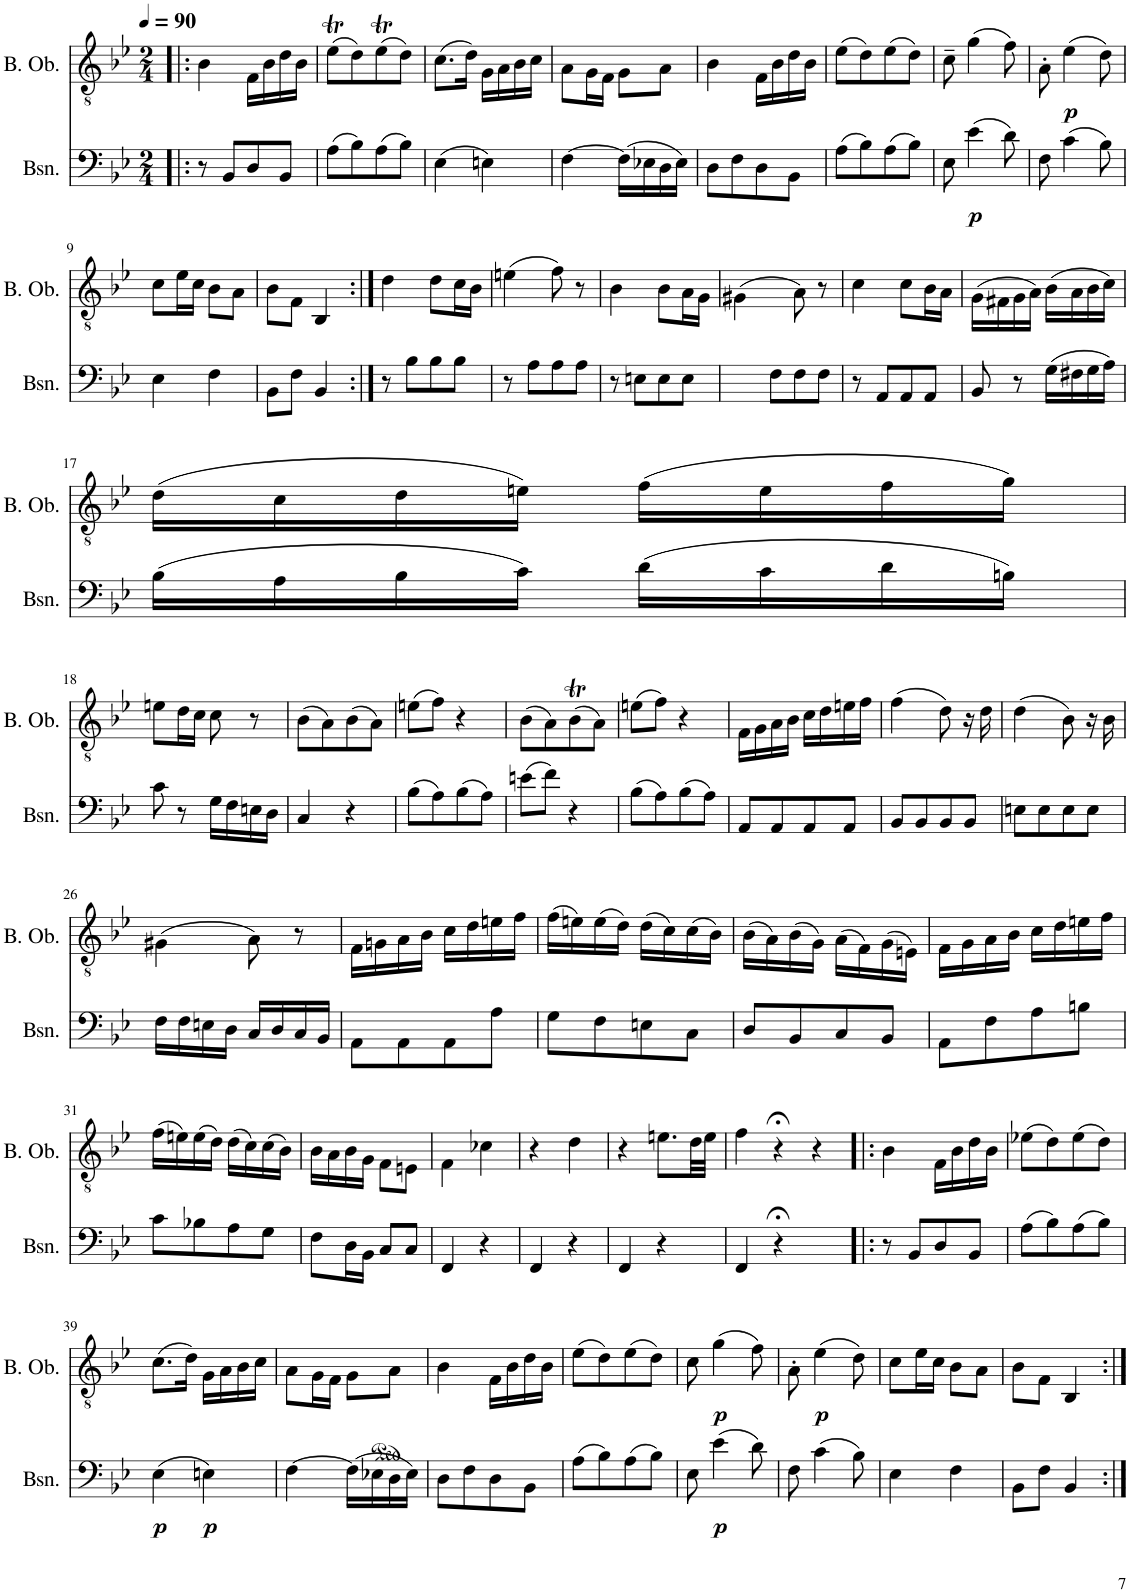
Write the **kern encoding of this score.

**kern	**dynam	**kern	**dynam
*part2	*part2	*part1	*part1
*staff2	*staff2	*staff1	*staff1
*I"Bassoon	*	*I"Bass Oboe	*
*I'Bsn.	*	*I'B. Ob.	*
!!LO:PB:g=z
*clefF4	*	*clefGv2	*
*k[b-e-]	*	*k[b-e-]	*
*M2/4	*	*M2/4	*
*MM90	*	*MM90	*
=1!|:	=1!|:	=1!|:	=1!|:
8r	.	4B-\	.
8BB-/L	.	.	.
8D/	.	16F\LL	.
.	.	16B-\	.
8BB-/J	.	16d\	.
.	.	16B-\JJ	.
=2	=2	=2	=2
(>8A\L	.	(>8e-T\L	.
8B-\)	.	8d\)	.
(>8A\	.	(>8e-T\	.
8B-\J)	.	8d\J)	.
=3	=3	=3	=3
(>4E-\	.	(>8.c\L	.
.	.	16d\Jk)	.
4En\)	.	16G\LL	.
.	.	16A\	.
.	.	16B-\	.
.	.	16c\JJ	.
=4	=4	=4	=4
[>4F\	.	8A\L	.
.	.	16G\L	.
.	.	16F\JJ	.
(>16F\LL]	.	8G\L	.
16E-X\	.	.	.
16D\	.	8A\J	.
16E-\JJ)	.	.	.
=5	=5	=5	=5
8D\L	.	4B-\	.
8F\	.	.	.
8D\	.	16F\LL	.
.	.	16B-\	.
8BB-\J	.	16d\	.
.	.	16B-\JJ	.
=6	=6	=6	=6
(>8A\L	.	(>8e-\L	.
8B-\)	.	8d\)	.
(>8A\	.	(>8e-\	.
8B-\J)	.	8d\J)	.
=7	=7	=7	=7
8E-\	.	8c~\	.
!	!LO:DY:b	!	!
(>4e-\	p	(>4g\	.
8d\)	.	8f\)	.
=8	=8	=8	=8
8F\	.	8A'\	.
!	!	!	!LO:DY:b
(>4c\	.	(>4e-\	p
8B-\)	.	8d\)	.
!!LO:LB:g=z
=9	=9	=9	=9
4E-\	.	8c\L	.
.	.	16e-\L	.
.	.	16c\JJ	.
4F\	.	8B-\L	.
.	.	8A\J	.
=10	=10	=10	=10
8BB-\L	.	8B-\L	.
8F\J	.	8F\J	.
4BB-/	.	4BB-/	.
=11:|!	=11:|!	=11:|!	=11:|!
8r	.	4d\	.
8B-\L	.	.	.
8B-\	.	8d\L	.
8B-\J	.	16c\L	.
.	.	16B-\JJ	.
=12	=12	=12	=12
8r	.	(>4en\	.
8A\L	.	.	.
8A\	.	8f\)	.
8A\J	.	8r	.
=13	=13	=13	=13
8r	.	4B-\	.
8En\L	.	.	.
8E\	.	8B-\L	.
8E\J	.	16A\L	.
.	.	16G\JJ	.
=14	=14	=14	=14
4ryy	.	(>4G#X\	.
8F\L	.	8ryy	.
8F\	.	8A\)	.
8F\J	.	8r	.
=15	=15	=15	=15
8r	.	4c\	.
8AA/L	.	.	.
8AA/	.	8c\L	.
8AA/J	.	16B-\L	.
.	.	16A\JJ	.
=16	=16	=16	=16
8BB-/	.	(>16G\LL	.
.	.	16F#X\	.
8r	.	16G\	.
.	.	16A\JJ)	.
(>16G\LL	.	(>16B-\LL	.
16F#X\	.	16A\	.
16G\	.	16B-\	.
16A\JJ)	.	16c\JJ)	.
!!LO:LB:g=z
=17	=17	=17	=17
(>16B-\LL	.	(>16d\LL	.
16A\	.	16c\	.
16B-\	.	16d\	.
16c\JJ)	.	16en\JJ)	.
(>16d\LL	.	(>16f\LL	.
16c\	.	16e\	.
16d\	.	16f\	.
16Bn\JJ)	.	16g\JJ)	.
!!LO:LB:g=z
=18	=18	=18	=18
8c\	.	8en\L	.
8r	.	16d\L	.
.	.	16c\JJ	.
16G\LL	.	8c\	.
16F\	.	.	.
16En\	.	8r	.
16D\JJ	.	.	.
=19	=19	=19	=19
4C/	.	(>8B-\L	.
.	.	8A\)	.
4r	.	(>8B-\	.
.	.	8A\J)	.
=20	=20	=20	=20
(>8B-\L	.	(>8en\L	.
8A\)	.	8f\J)	.
(>8B-\	.	4r	.
8A\J)	.	.	.
=21	=21	=21	=21
(>8en\L	.	(>8B-\L	.
8f\J)	.	8A\)	.
4r	.	(>8B-T\	.
.	.	8A\J)	.
=22	=22	=22	=22
(>8B-\L	.	(>8en\L	.
8A\)	.	8f\J)	.
(>8B-\	.	4r	.
8A\J)	.	.	.
=23	=23	=23	=23
8AA/L	.	16F\LL	.
.	.	16G\	.
8AA/	.	16A\	.
.	.	16B-\JJ	.
8AA/	.	16c\LL	.
.	.	16d\	.
8AA/J	.	16en\	.
.	.	16f\JJ	.
=24	=24	=24	=24
8BB-/L	.	(>4f\	.
8BB-/	.	.	.
8BB-/	.	8d\)	.
8BB-/J	.	16r	.
.	.	16d\	.
=25	=25	=25	=25
8En\L	.	(>4d\	.
8E\	.	.	.
8E\	.	8B-\)	.
8E\J	.	16r	.
.	.	16B-\	.
!!LO:LB:g=z
=26	=26	=26	=26
16F\LL	.	(>4G#X\	.
16F\	.	.	.
16En\	.	.	.
16D\JJ	.	.	.
16C/LL	.	8A\)	.
16D/	.	.	.
16C/	.	8r	.
16BB-/JJ	.	.	.
=27	=27	=27	=27
8AA\L	.	16F\LL	.
.	.	16Gn\	.
8AA\	.	16A\	.
.	.	16B-\JJ	.
8AA\	.	16c\LL	.
.	.	16d\	.
8A\J	.	16en\	.
.	.	16f\JJ	.
=28	=28	=28	=28
8G\L	.	(>16f\LL	.
.	.	16en\)	.
8F\	.	(>16e\	.
.	.	16d\JJ)	.
8En\	.	(>16d\LL	.
.	.	16c\)	.
8C\J	.	(>16c\	.
.	.	16B-\JJ)	.
=29	=29	=29	=29
8D/L	.	(>16B-\LL	.
.	.	16A\)	.
8BB-/	.	(>16B-\	.
.	.	16G\JJ)	.
8C/	.	(>16A\LL	.
.	.	16F\)	.
8BB-/J	.	(>16G\	.
.	.	16En\JJ)	.
=30	=30	=30	=30
8AA\L	.	16F\LL	.
.	.	16G\	.
8F\	.	16A\	.
.	.	16B-\JJ	.
8A\	.	16c\LL	.
.	.	16d\	.
8Bn\J	.	16en\	.
.	.	16f\JJ	.
!!LO:LB:g=z
=31	=31	=31	=31
8c\L	.	(>16f\LL	.
.	.	16en\)	.
8B-X\	.	(>16e\	.
.	.	16d\JJ)	.
8A\	.	(>16d\LL	.
.	.	16c\)	.
8G\J	.	(>16c\	.
.	.	16B-\JJ)	.
=32	=32	=32	=32
8F\L	.	16B-\LL	.
.	.	16A\	.
16D\L	.	16B-\	.
16BB-\JJ	.	16G\JJ	.
8C/L	.	8F\L	.
8C/J	.	8En\J	.
=33	=33	=33	=33
4FF/	.	4F\	.
4r	.	4c-X\	.
=34	=34	=34	=34
4FF/	.	4r	.
4r	.	4d\	.
=35	=35	=35	=35
4FF/	.	4r	.
4r	.	8.en\L	.
.	.	32d\LL	.
.	.	32e\JJJ	.
=36	=36	=36	=36
4FF/	.	4f\	.
4r;<	.	4r;<	.
4ryy	.	4r	.
=37!|:	=37!|:	=37!|:	=37!|:
8r	.	4B-\	.
8BB-/L	.	.	.
8D/	.	16F\LL	.
.	.	16B-\	.
8BB-/J	.	16d\	.
.	.	16B-\JJ	.
=38	=38	=38	=38
(>8A\L	.	(>8e-X\L	.
8B-\)	.	8d\)	.
(>8A\	.	(>8e-\	.
8B-\J)	.	8d\J)	.
!!LO:LB:g=z
=39	=39	=39	=39
!	!LO:DY:b	!	!
(>4E-\	p	(>8.c\L	.
.	.	16d\Jk)	.
!	!LO:DY:b	!	!
4En\)	p	16G\LL	.
.	.	16A\	.
.	.	16B-\	.
.	.	16c\JJ	.
=40	=40	=40	=40
[>4F\	.	8A\L	.
.	.	16G\L	.
.	.	16F\JJ	.
(>16F\LL]	.	8G\L	.
16E-X\	.	.	.
16D\	.	8A\J	.
16E-\JJ)	.	.	.
=41	=41	=41	=41
8D\L	.	4B-\	.
8F\	.	.	.
8D\	.	16F\LL	.
.	.	16B-\	.
8BB-\J	.	16d\	.
.	.	16B-\JJ	.
=42	=42	=42	=42
(>8A\L	.	(>8e-\L	.
8B-\)	.	8d\)	.
(>8A\	.	(>8e-\	.
8B-\J)	.	8d\J)	.
=43	=43	=43	=43
8E-\	.	8c\	.
!	!LO:DY:b	!	!LO:DY:b
(>4e-\	p	(>4g\	p
8d\)	.	8f\)	.
=44	=44	=44	=44
8F\	.	8A'\	.
!	!	!	!LO:DY:b
(>4c\	.	(>4e-\	p
8B-\)	.	8d\)	.
=45	=45	=45	=45
4E-\	.	8c\L	.
.	.	16e-\L	.
.	.	16c\JJ	.
4F\	.	8B-\L	.
.	.	8A\J	.
=46	=46	=46	=46
8BB-\L	.	8B-\L	.
8F\J	.	8F\J	.
4BB-/	.	4BB-/	.
=:|!	=:|!	=:|!	=:|!
*-	*-	*-	*-
